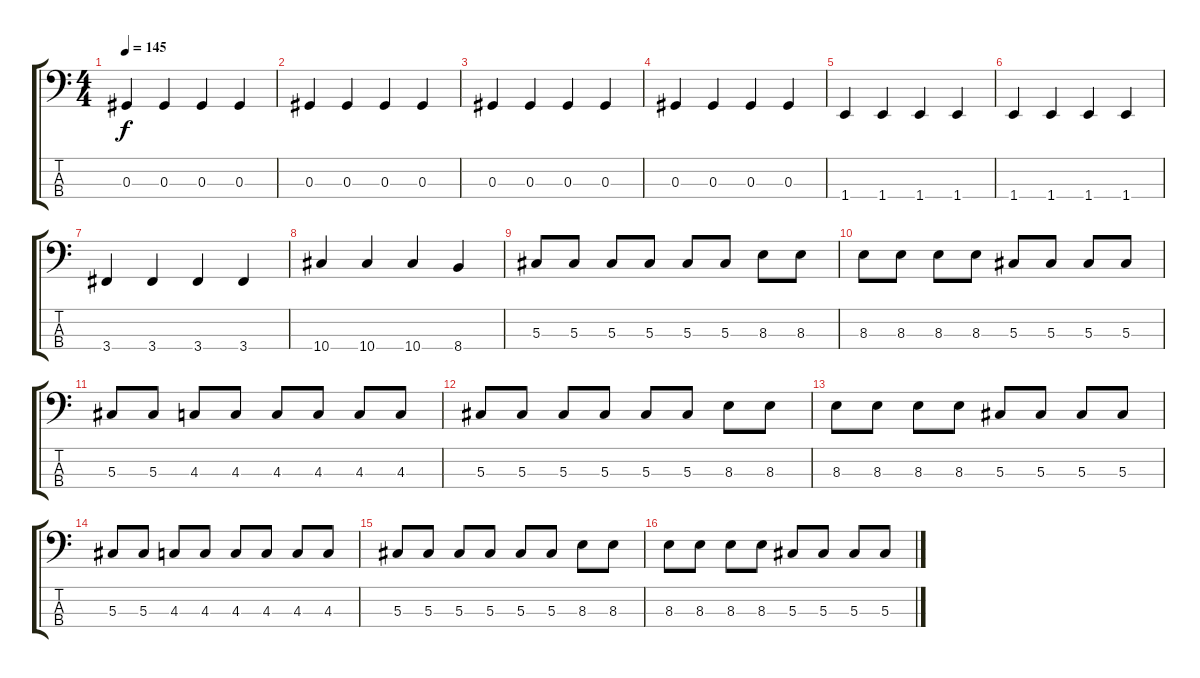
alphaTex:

\track "" {instrument electricbasspick}
\staff {score tabs}
\tuning (Gb2 Db2 Ab1 Eb1) {hide}
\ts (4 4)
\tempo 145
\clef f4
\ks c
0.3.4{dy f} 0.3.4 0.3.4 0.3.4 |
0.3.4 0.3.4 0.3.4 0.3.4 |
0.3.4 0.3.4 0.3.4 0.3.4 |
0.3.4 0.3.4 0.3.4 0.3.4 |
1.4.4 1.4.4 1.4.4 1.4.4 |
1.4.4 1.4.4 1.4.4 1.4.4 |
3.4.4 3.4.4 3.4.4 3.4.4 |
10.4.4 10.4.4 10.4.4 8.4.4 |
5.3.8 5.3.8 5.3.8 5.3.8 5.3.8 5.3.8 8.3.8 8.3.8 |
8.3.8 8.3.8 8.3.8 8.3.8 5.3.8 5.3.8 5.3.8 5.3.8 |
5.3.8 5.3.8 4.3.8 4.3.8 4.3.8 4.3.8 4.3.8 4.3.8 |
5.3.8 5.3.8 5.3.8 5.3.8 5.3.8 5.3.8 8.3.8 8.3.8 |
8.3.8 8.3.8 8.3.8 8.3.8 5.3.8 5.3.8 5.3.8 5.3.8 |
5.3.8 5.3.8 4.3.8 4.3.8 4.3.8 4.3.8 4.3.8 4.3.8 |
5.3.8 5.3.8 5.3.8 5.3.8 5.3.8 5.3.8 8.3.8 8.3.8 |
8.3.8 8.3.8 8.3.8 8.3.8 5.3.8 5.3.8 5.3.8 5.3.8
